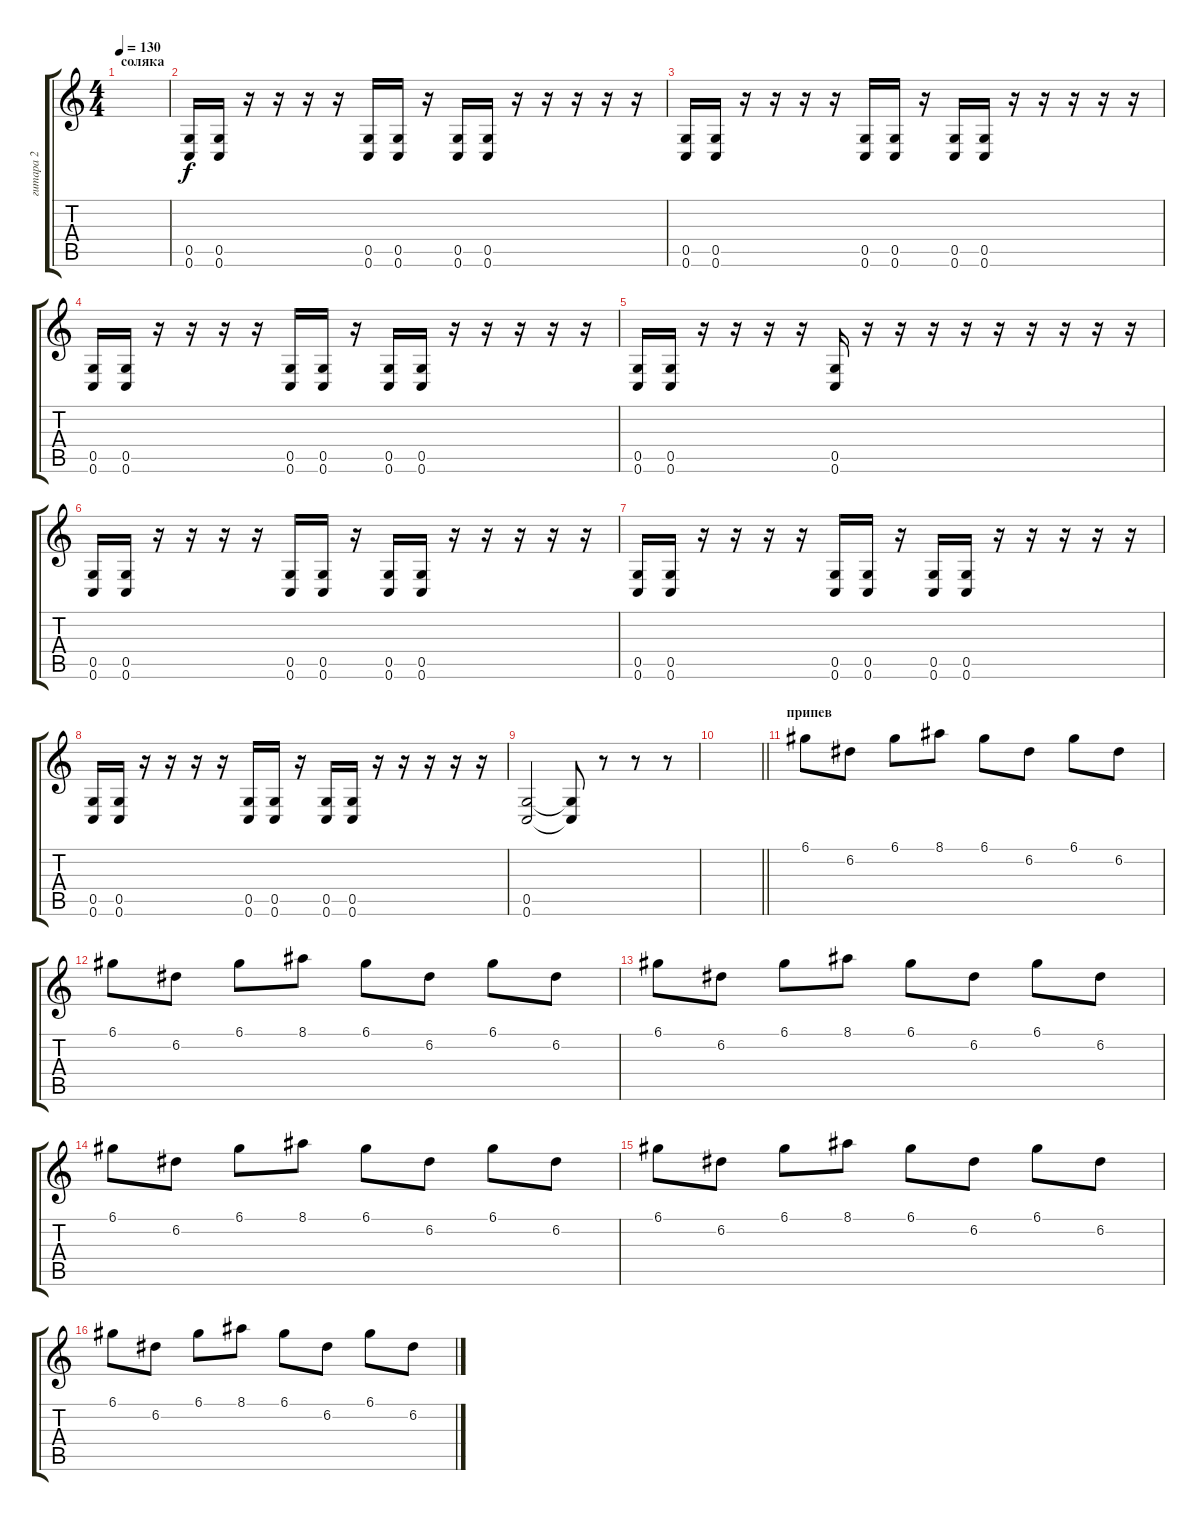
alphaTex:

\track ("гитара 2" "гитара 2") {instrument distortionguitar}
\staff {score tabs}
\tuning (D4 A3 F3 C3 G2 C2) {hide}
\ts (4 4)
\section ("" "соляка")
\tempo 130
\clef g2
\ks c
|
(0.5 0.6).16{balance 16} (0.5 0.6).16 r.16 r.16 r.16 r.16 (0.5 0.6).16 (0.5 0.6).16 r.16 (0.5 0.6).16 (0.5 0.6).16 r.16 r.16 r.16 r.16 r.16 |
(0.5 0.6).16 (0.5 0.6).16 r.16 r.16 r.16 r.16 (0.5 0.6).16 (0.5 0.6).16 r.16 (0.5 0.6).16 (0.5 0.6).16 r.16 r.16 r.16 r.16 r.16 |
(0.5 0.6).16 (0.5 0.6).16 r.16 r.16 r.16 r.16 (0.5 0.6).16 (0.5 0.6).16 r.16 (0.5 0.6).16 (0.5 0.6).16 r.16 r.16 r.16 r.16 r.16 |
(0.5 0.6).16 (0.5 0.6).16 r.16 r.16 r.16 r.16 (0.5 0.6).16 r.16 r.16 r.16 r.16 r.16 r.16 r.16 r.16 r.16 |
(0.5 0.6).16 (0.5 0.6).16 r.16 r.16 r.16 r.16 (0.5 0.6).16 (0.5 0.6).16 r.16 (0.5 0.6).16 (0.5 0.6).16 r.16 r.16 r.16 r.16 r.16 |
(0.5 0.6).16 (0.5 0.6).16 r.16 r.16 r.16 r.16 (0.5 0.6).16 (0.5 0.6).16 r.16 (0.5 0.6).16 (0.5 0.6).16 r.16 r.16 r.16 r.16 r.16 |
(0.5 0.6).16 (0.5 0.6).16 r.16 r.16 r.16 r.16 (0.5 0.6).16 (0.5 0.6).16 r.16 (0.5 0.6).16 (0.5 0.6).16 r.16 r.16 r.16 r.16 r.16 |
(0.5 0.6).2 (0.5{t} 0.6{t}).8 r.8 r.8 r.8 |
\barLineRight lightlight
|
\section ("" "припев")
6.1.8{volume 10 balance 8 instrument electricguitarjazz} 6.2.8 6.1.8 8.1.8 6.1.8 6.2.8 6.1.8 6.2.8 |
6.1.8{volume 10 balance 8 instrument electricguitarjazz} 6.2.8 6.1.8 8.1.8 6.1.8 6.2.8 6.1.8 6.2.8 |
6.1.8{volume 10 balance 8 instrument electricguitarjazz} 6.2.8 6.1.8 8.1.8 6.1.8 6.2.8 6.1.8 6.2.8 |
6.1.8{volume 10 balance 8 instrument electricguitarjazz} 6.2.8 6.1.8 8.1.8 6.1.8 6.2.8 6.1.8 6.2.8 |
6.1.8{volume 10 balance 8 instrument electricguitarjazz} 6.2.8 6.1.8 8.1.8 6.1.8 6.2.8 6.1.8 6.2.8 |
6.1.8{volume 10 balance 8 instrument electricguitarjazz} 6.2.8 6.1.8 8.1.8 6.1.8 6.2.8 6.1.8 6.2.8
